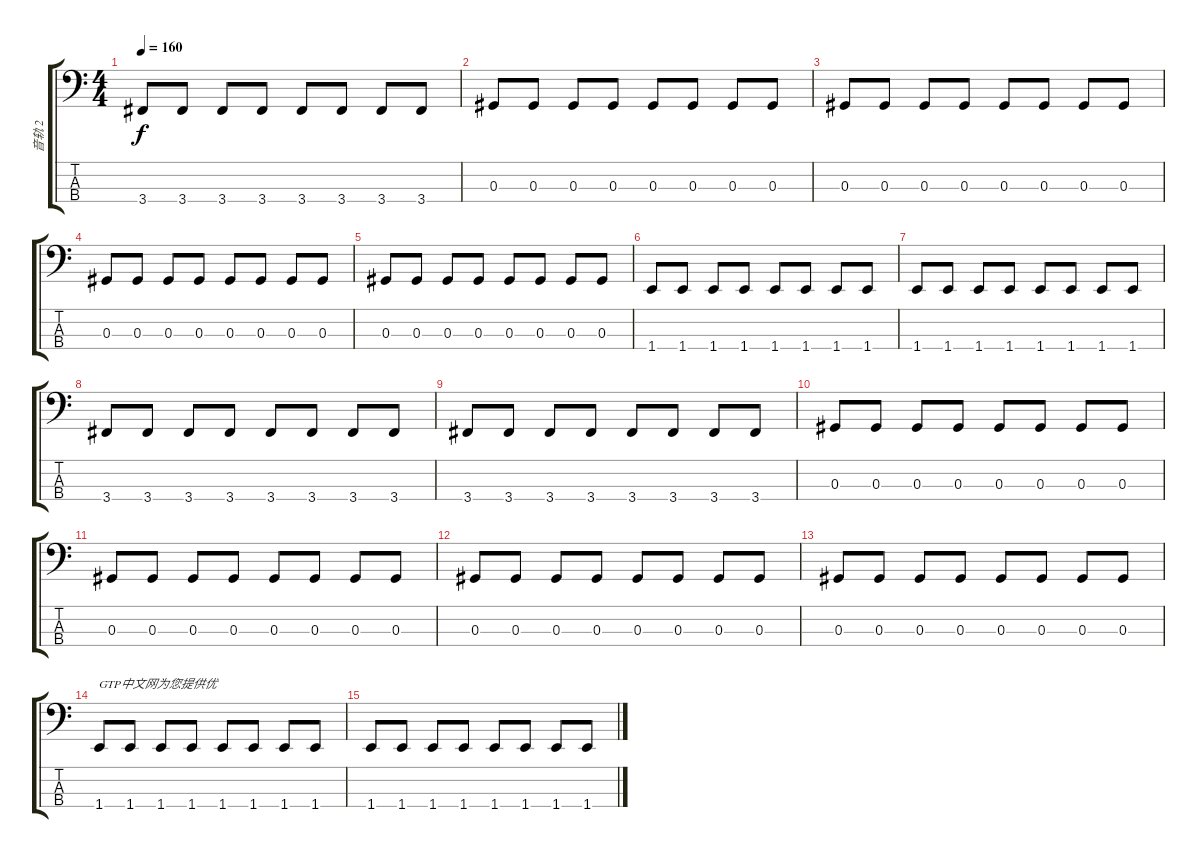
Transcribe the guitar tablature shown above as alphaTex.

\track ("音轨 2" "音轨 2") {instrument electricbassfinger}
\staff {score tabs}
\tuning (Gb2 Db2 Ab1 Eb1) {hide}
\ts (4 4)
\tempo 160
\clef f4
\ks c
3.4.8{dy f} 3.4.8 3.4.8 3.4.8 3.4.8 3.4.8 3.4.8 3.4.8 |
0.3.8 0.3.8 0.3.8 0.3.8 0.3.8 0.3.8 0.3.8 0.3.8 |
0.3.8 0.3.8 0.3.8 0.3.8 0.3.8 0.3.8 0.3.8 0.3.8 |
0.3.8 0.3.8 0.3.8 0.3.8 0.3.8 0.3.8 0.3.8 0.3.8 |
0.3.8 0.3.8 0.3.8 0.3.8 0.3.8 0.3.8 0.3.8 0.3.8 |
1.4.8 1.4.8 1.4.8 1.4.8 1.4.8 1.4.8 1.4.8 1.4.8 |
1.4.8 1.4.8 1.4.8 1.4.8 1.4.8 1.4.8 1.4.8 1.4.8 |
3.4.8 3.4.8 3.4.8 3.4.8 3.4.8 3.4.8 3.4.8 3.4.8 |
3.4.8 3.4.8 3.4.8 3.4.8 3.4.8 3.4.8 3.4.8 3.4.8 |
0.3.8 0.3.8 0.3.8 0.3.8 0.3.8 0.3.8 0.3.8 0.3.8 |
0.3.8 0.3.8 0.3.8 0.3.8 0.3.8 0.3.8 0.3.8 0.3.8 |
0.3.8 0.3.8 0.3.8 0.3.8 0.3.8 0.3.8 0.3.8 0.3.8 |
0.3.8 0.3.8 0.3.8 0.3.8 0.3.8 0.3.8 0.3.8 0.3.8 |
1.4.8{txt "GTP中文网为您提供优"} 1.4.8 1.4.8 1.4.8 1.4.8 1.4.8 1.4.8 1.4.8 |
1.4.8 1.4.8 1.4.8 1.4.8 1.4.8 1.4.8 1.4.8 1.4.8
